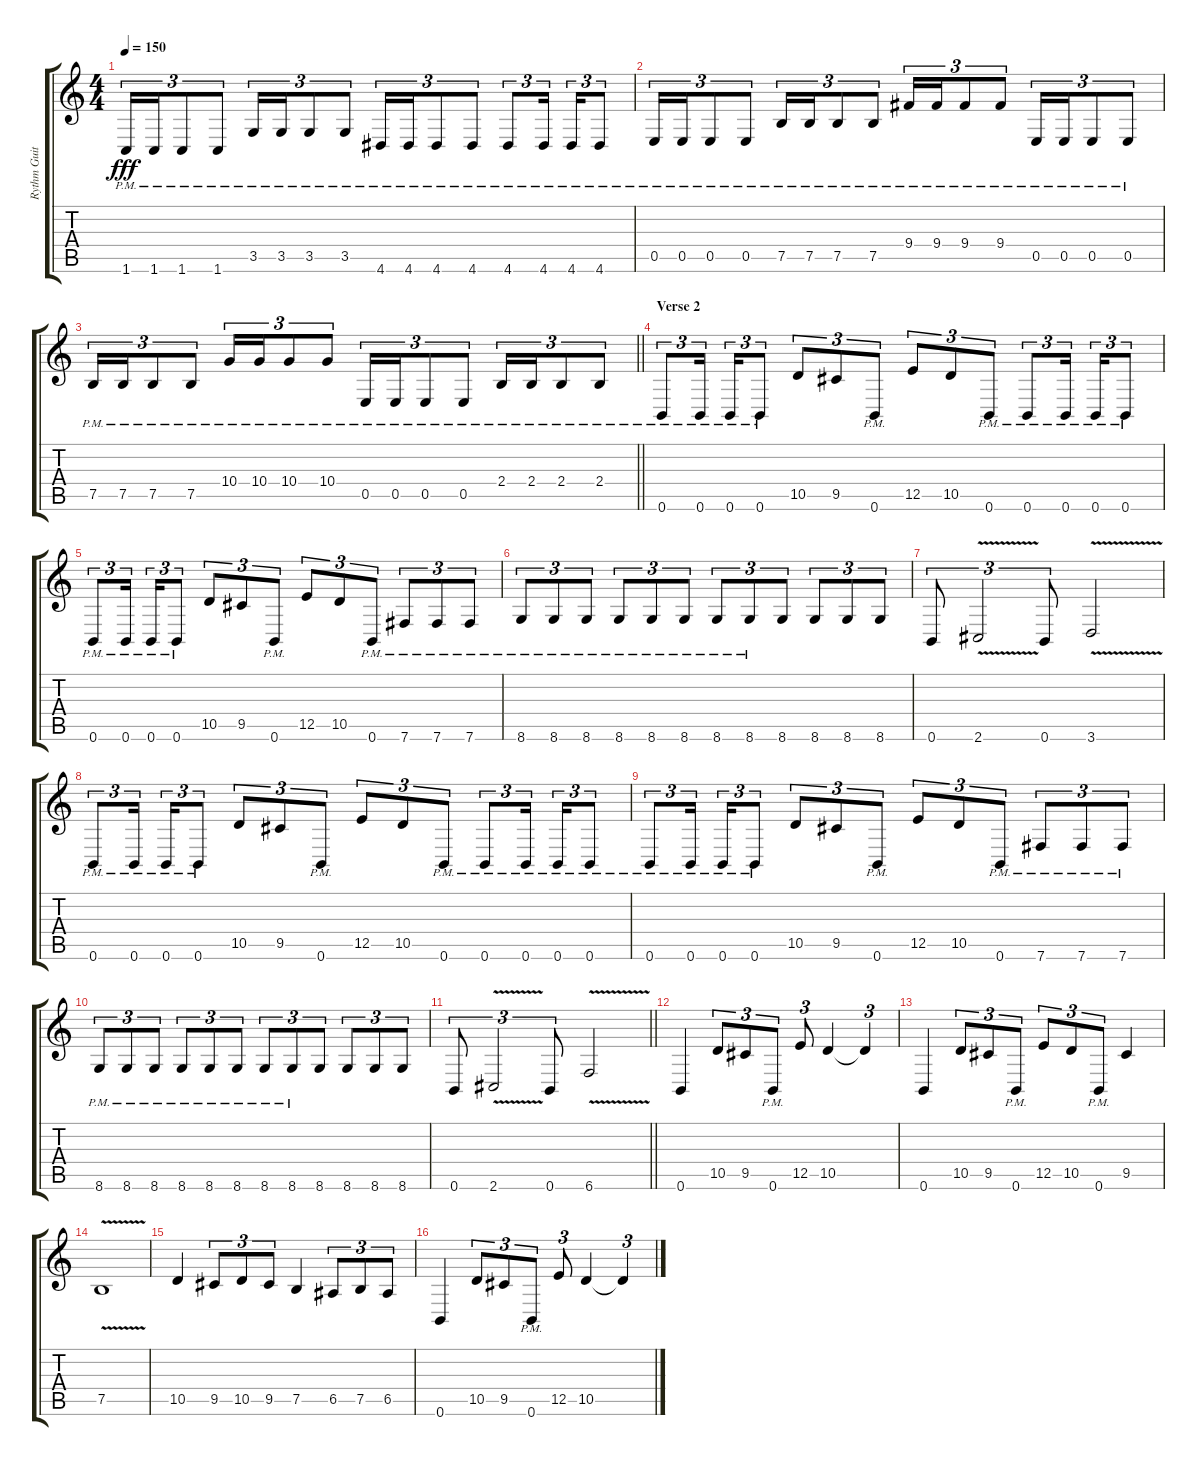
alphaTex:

\track ("Rythm Guitar 1" "Rythm Guit") {instrument distortionguitar}
\staff {score tabs}
\tuning (B3 Gb3 D3 A2 E2 B1) {hide}
\ts (4 4)
\tempo 150
\clef g2
\ks c
1.6{pm}.16{tu (3 2) dy fff} 1.6{pm}.16{tu (3 2)} 1.6{pm}.8{tu (3 2)} 1.6{pm}.8{tu (3 2)} 3.5{pm}.16{tu (3 2)} 3.5{pm}.16{tu (3 2)} 3.5{pm}.8{tu (3 2)} 3.5{pm}.8{tu (3 2)} 4.6{pm}.16{tu (3 2)} 4.6{pm}.16{tu (3 2)} 4.6{pm}.8{tu (3 2)} 4.6{pm}.8{tu (3 2)} 4.6{pm}.8{tu (3 2)} 4.6{pm}.16{tu (3 2) beam splitsecondary} 4.6{pm}.16{tu (3 2)} 4.6{pm}.8{tu (3 2)} |
0.5{pm}.16{tu (3 2)} 0.5{pm}.16{tu (3 2)} 0.5{pm}.8{tu (3 2)} 0.5{pm}.8{tu (3 2)} 7.5{pm}.16{tu (3 2)} 7.5{pm}.16{tu (3 2)} 7.5{pm}.8{tu (3 2)} 7.5{pm}.8{tu (3 2)} 9.4{pm}.16{tu (3 2)} 9.4{pm}.16{tu (3 2)} 9.4{pm}.8{tu (3 2)} 9.4{pm}.8{tu (3 2)} 0.5{pm}.16{tu (3 2)} 0.5{pm}.16{tu (3 2)} 0.5{pm}.8{tu (3 2)} 0.5{pm}.8{tu (3 2)} |
\barLineRight lightlight
7.5{pm}.16{tu (3 2)} 7.5{pm}.16{tu (3 2)} 7.5{pm}.8{tu (3 2)} 7.5{pm}.8{tu (3 2)} 10.4{pm}.16{tu (3 2)} 10.4{pm}.16{tu (3 2)} 10.4{pm}.8{tu (3 2)} 10.4{pm}.8{tu (3 2)} 0.5{pm}.16{tu (3 2)} 0.5{pm}.16{tu (3 2)} 0.5{pm}.8{tu (3 2)} 0.5{pm}.8{tu (3 2)} 2.4{pm}.16{tu (3 2)} 2.4{pm}.16{tu (3 2)} 2.4{pm}.8{tu (3 2)} 2.4{pm}.8{tu (3 2)} |
\section ("" "Verse 2")
0.6{pm}.8{tu (3 2)} 0.6{pm}.16{tu (3 2) beam splitsecondary} 0.6{pm}.16{tu (3 2)} 0.6{pm}.8{tu (3 2)} 10.5.8{tu (3 2)} 9.5.8{tu (3 2)} 0.6{pm}.8{tu (3 2)} 12.5.8{tu (3 2)} 10.5.8{tu (3 2)} 0.6{pm}.8{tu (3 2)} 0.6{pm}.8{tu (3 2)} 0.6{pm}.16{tu (3 2) beam splitsecondary} 0.6{pm}.16{tu (3 2)} 0.6{pm}.8{tu (3 2)} |
0.6{pm}.8{tu (3 2)} 0.6{pm}.16{tu (3 2) beam splitsecondary} 0.6{pm}.16{tu (3 2)} 0.6{pm}.8{tu (3 2)} 10.5.8{tu (3 2)} 9.5.8{tu (3 2)} 0.6{pm}.8{tu (3 2)} 12.5.8{tu (3 2)} 10.5.8{tu (3 2)} 0.6{pm}.8{tu (3 2)} 7.6{pm}.8{tu (3 2)} 7.6{pm}.8{tu (3 2)} 7.6{pm}.8{tu (3 2)} |
8.6{pm}.8{tu (3 2)} 8.6{pm}.8{tu (3 2)} 8.6{pm}.8{tu (3 2)} 8.6{pm}.8{tu (3 2)} 8.6{pm}.8{tu (3 2)} 8.6{pm}.8{tu (3 2)} 8.6{pm}.8{tu (3 2)} 8.6{pm}.8{tu (3 2)} 8.6.8{tu (3 2)} 8.6.8{tu (3 2)} 8.6.8{tu (3 2)} 8.6.8{tu (3 2)} |
0.6.8{tu (3 2)} 2.6{v}.2{tu (3 2)} 0.6.8{tu (3 2)} 3.6{v}.2 |
0.6{pm}.8{tu (3 2)} 0.6{pm}.16{tu (3 2) beam splitsecondary} 0.6{pm}.16{tu (3 2)} 0.6{pm}.8{tu (3 2)} 10.5.8{tu (3 2)} 9.5.8{tu (3 2)} 0.6{pm}.8{tu (3 2)} 12.5.8{tu (3 2)} 10.5.8{tu (3 2)} 0.6{pm}.8{tu (3 2)} 0.6{pm}.8{tu (3 2)} 0.6{pm}.16{tu (3 2) beam splitsecondary} 0.6{pm}.16{tu (3 2)} 0.6{pm}.8{tu (3 2)} |
0.6{pm}.8{tu (3 2)} 0.6{pm}.16{tu (3 2) beam splitsecondary} 0.6{pm}.16{tu (3 2)} 0.6{pm}.8{tu (3 2)} 10.5.8{tu (3 2)} 9.5.8{tu (3 2)} 0.6{pm}.8{tu (3 2)} 12.5.8{tu (3 2)} 10.5.8{tu (3 2)} 0.6{pm}.8{tu (3 2)} 7.6{pm}.8{tu (3 2)} 7.6{pm}.8{tu (3 2)} 7.6{pm}.8{tu (3 2)} |
8.6{pm}.8{tu (3 2)} 8.6{pm}.8{tu (3 2)} 8.6{pm}.8{tu (3 2)} 8.6{pm}.8{tu (3 2)} 8.6{pm}.8{tu (3 2)} 8.6{pm}.8{tu (3 2)} 8.6{pm}.8{tu (3 2)} 8.6{pm}.8{tu (3 2)} 8.6.8{tu (3 2)} 8.6.8{tu (3 2)} 8.6.8{tu (3 2)} 8.6.8{tu (3 2)} |
\barLineRight lightlight
0.6.8{tu (3 2)} 2.6{v}.2{tu (3 2)} 0.6.8{tu (3 2)} 6.6{v}.2 |
\section ("" "")
0.6.4 10.5.8{tu (3 2)} 9.5.8{tu (3 2)} 0.6{pm}.8{tu (3 2)} 12.5.8{tu (3 2)} 10.5.4 10.5{t}.4{tu (3 2)} |
0.6.4 10.5.8{tu (3 2)} 9.5.8{tu (3 2)} 0.6{pm}.8{tu (3 2)} 12.5.8{tu (3 2)} 10.5.8{tu (3 2)} 0.6{pm}.8{tu (3 2)} 9.5.4 |
7.5{v}.1 |
10.5.4 9.5.8{tu (3 2)} 10.5.8{tu (3 2)} 9.5.8{tu (3 2)} 7.5.4 6.5.8{tu (3 2)} 7.5.8{tu (3 2)} 6.5.8{tu (3 2)} |
0.6.4 10.5.8{tu (3 2)} 9.5.8{tu (3 2)} 0.6{pm}.8{tu (3 2)} 12.5.8{tu (3 2)} 10.5.4 10.5{t}.4{tu (3 2)}
